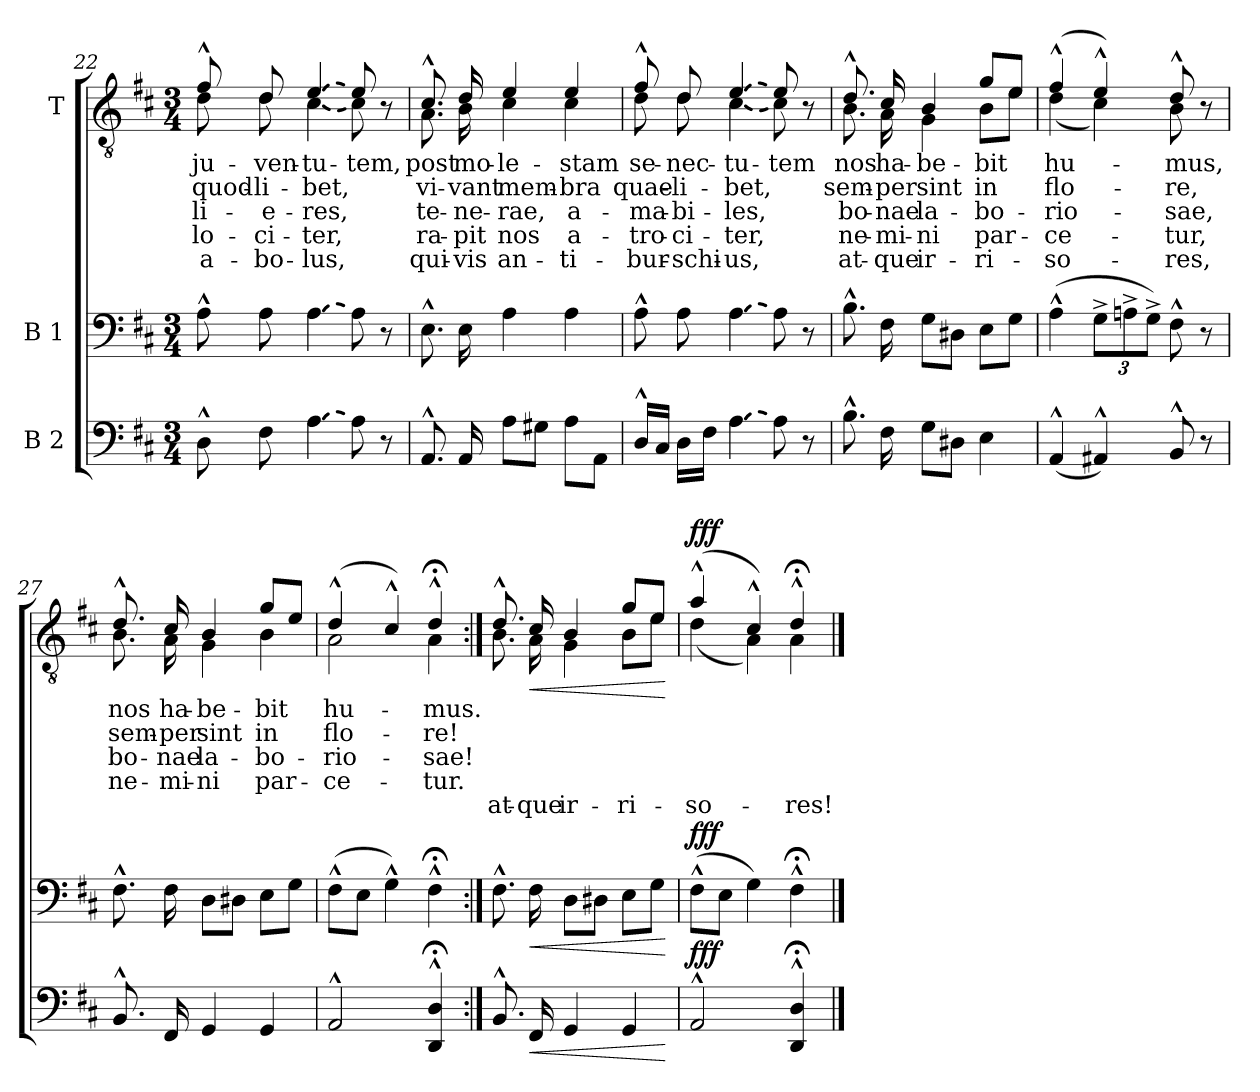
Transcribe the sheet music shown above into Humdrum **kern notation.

**kern	**dynam	**kern	**dynam	**kern	**text	**text	**text	**text	**text	**dynam
*part3	*part3	*part2	*part2	*part1	*part1	*part1	*part1	*part1	*part1	*part1
*staff3	*staff3	*staff2	*staff2	*staff1	*staff1	*staff1	*staff1	*staff1	*staff1	*staff1
*I"B 2	*	*I"B 1	*	*I"T	*	*	*	*	*	*
*clefF4	*	*clefF4	*	*clefGv2	*	*	*	*	*	*
*k[f#c#]	*	*k[f#c#]	*	*k[f#c#]	*	*	*	*	*	*
*M3/4	*	*M3/4	*	*M3/4	*	*	*	*	*	*
=22	=22	=22	=22	=22	=22	=22	=22	=22	=22	=22
!	!	!	!	!	!LO:LY:b	!LO:LY:b	!LO:LY:b	!LO:LY:b	!LO:LY:b	!
*	*	*	*	*^	*	*	*	*	*	*
8D^^\	.	8A^^\	.	8f#^^/	8d\	ju-	quod-	-li-	-lo-	-a-	.
!	!	!	!	!	!	!LO:LY:b	!LO:LY:b	!LO:LY:b	!LO:LY:b	!LO:LY:b	!
8F#\	.	8A\	.	8d/	8d\	-ven-	-li-	-e-	-ci-	-bo-	.
!LO:T:dash	!	!LO:T:dash	!	!LO:T:dash	!LO:T:dash	!LO:LY:b	!LO:LY:b	!LO:LY:b	!LO:LY:b	!LO:LY:b	!
[4A\	.	[4A\	.	[4e/	[4c#\	-tu-	-bet,	-res,	-ter,	-lus,	.
!	!	!	!	!	!	!LO:LY:b	!	!	!	!	!
8A\]	.	8A\]	.	8e/]	8c#\]	-tem,	.	.	.	.	.
8r	.	8r	.	8r	8ryy	.	.	.	.	.	.
=23	=23	=23	=23	=23	=23	=23	=23	=23	=23	=23	=23
!	!	!	!	!	!	!LO:LY:b	!LO:LY:b	!LO:LY:b	!LO:LY:b	!LO:LY:b	!
8.AA^^/	.	8.E^^\	.	8.c#^^/	8.A\	post	vi-	te-	ra-	qui-	.
!	!	!	!	!	!	!LO:LY:b	!LO:LY:b	!LO:LY:b	!LO:LY:b	!LO:LY:b	!
16AA/	.	16E\	.	16d/	16B\	mo-	-vant	-ne-	-pit	-vis	.
!	!	!	!	!	!	!LO:LY:b	!LO:LY:b	!LO:LY:b	!LO:LY:b	!LO:LY:b	!
8A\L	.	4A\	.	4e/	4c#\	-le-	mem-	-rae,	nos	an-	.
8G#X\J	.	.	.	.	.	.	.	.	.	.	.
!	!	!	!	!	!	!LO:LY:b	!LO:LY:b	!LO:LY:b	!LO:LY:b	!LO:LY:b	!
8A\L	.	4A\	.	4e/	4c#\	-stam	-bra	a-	a-	-ti-	.
8AA\J	.	.	.	.	.	.	.	.	.	.	.
!!LO:LB:g=z	!!
=24	=24	=24	=24	=24	=24	=24	=24	=24	=24	=24	=24
!	!	!	!	!	!	!LO:LY:b	!LO:LY:b	!LO:LY:b	!LO:LY:b	!LO:LY:b	!
16D^^/LL	.	8A^^\	.	8f#^^/	8d\	se-	quae-	-ma-	-tro-	-bur-	.
16C#/JJ	.	.	.	.	.	.	.	.	.	.	.
!	!	!	!	!	!	!LO:LY:b	!LO:LY:b	!LO:LY:b	!LO:LY:b	!LO:LY:b	!
16D\LL	.	8A\	.	8d/	8d\	-nec-	-li-	-bi-	-ci-	-schi-	.
16F#\JJ	.	.	.	.	.	.	.	.	.	.	.
!LO:T:dash	!	!LO:T:dash	!	!LO:T:dash	!LO:T:dash	!LO:LY:b	!LO:LY:b	!LO:LY:b	!LO:LY:b	!LO:LY:b	!
[4A\	.	[4A\	.	[4e/	[4c#\	-tu-	-bet,	-les,	-ter,	-us,	.
!	!	!	!	!	!	!LO:LY:b	!	!	!	!	!
8A\]	.	8A\]	.	8e/]	8c#\]	-tem	.	.	.	.	.
8r	.	8r	.	8r	8ryy	.	.	.	.	.	.
=25	=25	=25	=25	=25	=25	=25	=25	=25	=25	=25	=25
!	!	!	!	!	!	!LO:LY:b	!LO:LY:b	!LO:LY:b	!LO:LY:b	!LO:LY:b	!
8.B^^\	.	8.B^^\	.	8.d^^/	8.B\	nos	sem-	bo-	ne-	at-	.
!	!	!	!	!	!	!LO:LY:b	!LO:LY:b	!LO:LY:b	!LO:LY:b	!LO:LY:b	!
16F#\	.	16F#\	.	16c#/	16A\	ha-	-per	-nae	-mi-	-que	.
!	!	!	!	!	!	!LO:LY:b	!LO:LY:b	!LO:LY:b	!LO:LY:b	!LO:LY:b	!
8G\L	.	8G\L	.	4B/	4G\	-be-	sint	la-	-ni	ir-	.
8D#X\J	.	8D#X\J	.	.	.	.	.	.	.	.	.
!	!	!	!	!	!	!LO:LY:b	!LO:LY:b	!LO:LY:b	!LO:LY:b	!LO:LY:b	!
4E\	.	8E\L	.	8g/L	8B\L	-bit	in	-bo-	par-	-ri-	.
.	.	8G\J	.	8e/J	8e\J	.	.	.	.	.	.
=26	=26	=26	=26	=26	=26	=26	=26	=26	=26	=26	=26
!	!	!	!	!	!	!LO:LY:b	!LO:LY:b	!LO:LY:b	!LO:LY:b	!LO:LY:b	!
(4AA^^/	.	(4A^^\	.	(4f#^^/	(4d\	hu-	flo-	-rio-	-ce-	-so-	.
*	*	*Xbrackettup	*	*	*	*	*	*	*	*	*
4AA#X^^/)	.	12G^\L	.	4e^^/)	4c#\)	.	.	.	.	.	.
.	.	12An^\	.	.	.	.	.	.	.	.	.
.	.	12G^\J)	.	.	.	.	.	.	.	.	.
!	!	!	!	!	!	!LO:LY:b	!LO:LY:b	!LO:LY:b	!LO:LY:b	!LO:LY:b	!
8BB^^/	.	8F#^^\	.	8d^^/	8B\	-mus,	-re,	-sae,	-tur,	-res,	.
8r	.	8r	.	8r	8ryy	.	.	.	.	.	.
!!LO:LB:g=z	!!
=27	=27	=27	=27	=27	=27	=27	=27	=27	=27	=27	=27
!	!	!	!	!	!	!LO:LY:b	!LO:LY:b	!LO:LY:b	!LO:LY:b	!	!
8.BB^^/	.	8.F#^^\	.	8.d^^/	8.B\	nos	sem-	bo-	ne-	.	.
!	!	!	!	!	!	!LO:LY:b	!LO:LY:b	!LO:LY:b	!LO:LY:b	!	!
16FF#/	.	16F#\	.	16c#/	16A\	ha-	-per	-nae	-mi-	.	.
!	!	!	!	!	!	!LO:LY:b	!LO:LY:b	!LO:LY:b	!LO:LY:b	!	!
4GG/	.	8D\L	.	4B/	4G\	-be-	sint	la-	-ni	.	.
.	.	8D#X\J	.	.	.	.	.	.	.	.	.
!	!	!	!	!	!	!LO:LY:b	!LO:LY:b	!LO:LY:b	!LO:LY:b	!	!
4GG/	.	8E\L	.	8g/L	4B\	-bit	in	-bo-	par-	.	.
.	.	8G\J	.	8e/J	.	.	.	.	.	.	.
=28	=28	=28	=28	=28	=28	=28	=28	=28	=28	=28	=28
!	!	!	!	!	!	!LO:LY:b	!LO:LY:b	!LO:LY:b	!LO:LY:b	!	!
2AA^^/	.	(8F#^^\L	.	(4d^^/	2A\	hu-	flo-	-rio-	-ce-	.	.
.	.	8E\J	.	.	.	.	.	.	.	.	.
.	.	4G^^\)	.	4c#^^/)	.	.	.	.	.	.	.
!	!	!	!	!	!	!LO:LY:b	!LO:LY:b	!LO:LY:b	!LO:LY:b	!	!
4DD/;<^^ 4D/;<^^	.	4F#;<^^\	.	4d;<^^/	4A\	-mus.	-re!	-sae!	-tur.	.	.
=29:|!	=29:|!	=29:|!	=29:|!	=29:|!	=29:|!	=29:|!	=29:|!	=29:|!	=29:|!	=29:|!	=29:|!
!	!	!	!	!	!	!	!	!	!	!LO:LY:b	!
8.BB^^/	.	8.F#^^\	.	8.d^^/	8.B\	.	.	.	.	at-	.
!	!LO:HP:b	!	!LO:HP:b	!	!	!	!	!	!	!LO:LY:b	!LO:HP:b
16FF#/	<	16F#\	<	16c#/	16A\	.	.	.	.	-que	<
!	!	!	!	!	!	!	!	!	!	!LO:LY:b	!
4GG/	.	8D\L	.	4B/	4G\	.	.	.	.	ir-	.
.	.	8D#X\J	.	.	.	.	.	.	.	.	.
!	!	!	!	!	!	!	!	!	!	!LO:LY:b	!
4GG/	.	8E\L	.	8g/L	8B\L	.	.	.	.	-ri-	.
.	.	8G\J	.	8e/J	8e\J	.	.	.	.	.	.
*	*	*	*	*v	*v	*	*	*	*	*	*
.	[	.	[	.	.	.	.	.	.	[
=30	=30	=30	=30	=30	=30	=30	=30	=30	=30	=30
!	!	!	!	!LO:TX:a:B:t=Sehr breit	!	!	!	!	!	!
!	!LO:DY:a	!	!LO:DY:a	!	!	!	!	!	!LO:LY:b	!LO:DY:a
*	*	*	*	*^	*	*	*	*	*	*
2AA^^/	fff	(8F#^^\L	fff	(4a^^/	(4d\	.	.	.	.	-so-	fff
.	.	8E\J	.	.	.	.	.	.	.	.	.
.	.	4G\)	.	4c#^^/)	4A\)	.	.	.	.	.	.
!	!	!	!	!	!	!	!	!	!	!LO:LY:b	!
4DD/;<^^ 4D/;<^^	.	4F#;<^^\	.	4d;<^^/	4A\	.	.	.	.	-res!	.
*	*	*	*	*v	*v	*	*	*	*	*	*
==	==	==	==	==	==	==	==	==	==	==
*-	*-	*-	*-	*-	*-	*-	*-	*-	*-	*-
